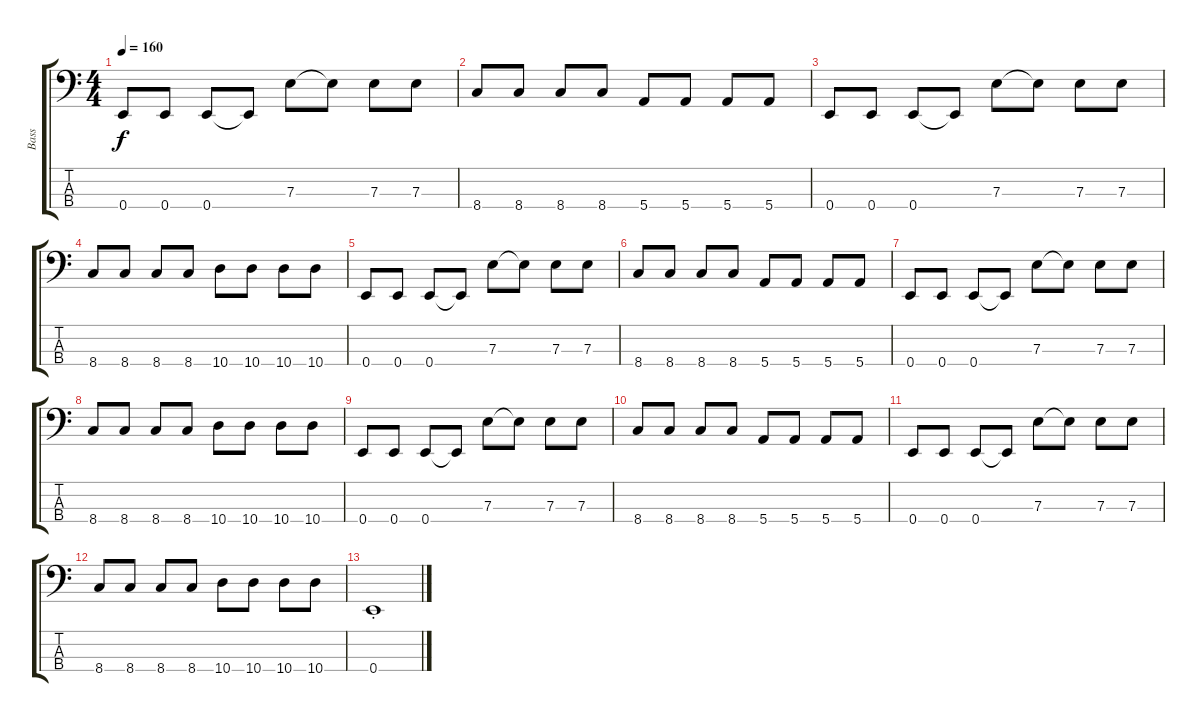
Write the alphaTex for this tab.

\track ("Bass" "Bass") {instrument electricbassfinger}
\staff {score tabs}
\tuning (G2 D2 A1 E1) {hide}
\ts (4 4)
\tempo 160
\clef f4
\ks c
0.4.8{dy f} 0.4.8 0.4.8 0.4{t}.8 7.3.8 7.3{t}.8 7.3.8 7.3.8 |
8.4.8 8.4.8 8.4.8 8.4.8 5.4.8 5.4.8 5.4.8 5.4.8 |
0.4.8 0.4.8 0.4.8 0.4{t}.8 7.3.8 7.3{t}.8 7.3.8 7.3.8 |
8.4.8 8.4.8 8.4.8 8.4.8 10.4.8 10.4.8 10.4.8 10.4.8 |
0.4.8 0.4.8 0.4.8 0.4{t}.8 7.3.8 7.3{t}.8 7.3.8 7.3.8 |
8.4.8 8.4.8 8.4.8 8.4.8 5.4.8 5.4.8 5.4.8 5.4.8 |
0.4.8 0.4.8 0.4.8 0.4{t}.8 7.3.8 7.3{t}.8 7.3.8 7.3.8 |
8.4.8 8.4.8 8.4.8 8.4.8 10.4.8 10.4.8 10.4.8 10.4.8 |
0.4.8 0.4.8 0.4.8 0.4{t}.8 7.3.8 7.3{t}.8 7.3.8 7.3.8 |
8.4.8 8.4.8 8.4.8 8.4.8 5.4.8 5.4.8 5.4.8 5.4.8 |
0.4.8 0.4.8 0.4.8 0.4{t}.8 7.3.8 7.3{t}.8 7.3.8 7.3.8 |
8.4.8 8.4.8 8.4.8 8.4.8 10.4.8 10.4.8 10.4.8 10.4.8 |
0.4{st}.1
